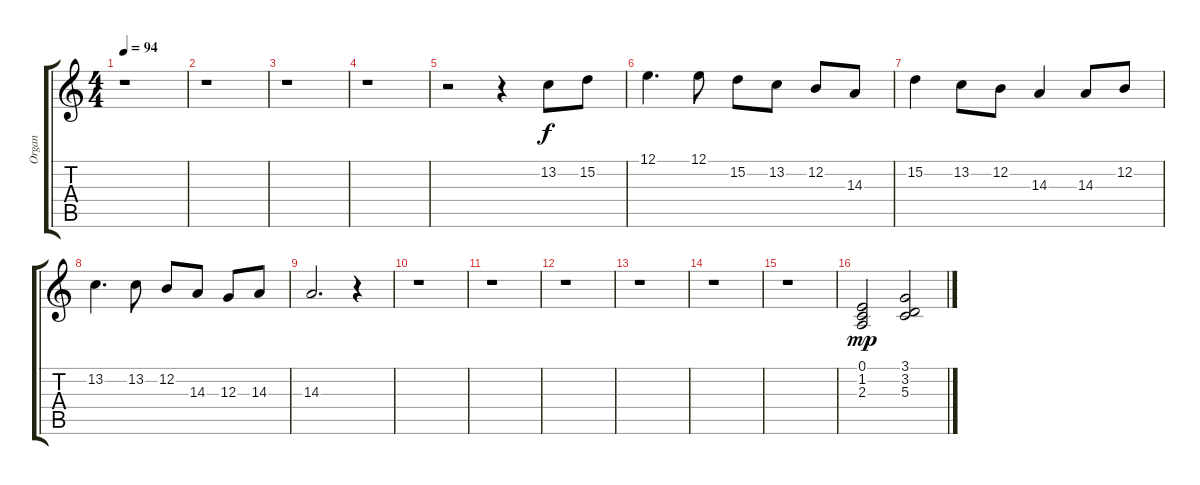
\track ("Organ" "Organ") {instrument drawbarorgan}
\staff {score tabs}
\tuning (E4 B3 G3 D3 A2 E2) {hide}
\ts (4 4)
\tempo 94
\clef g2
\ks c
r.1{dy f instrument drawbarorgan} |
r.1 |
r.1 |
r.1 |
r.2 r.4 13.2.8 15.2.8 |
12.1.4{d} 12.1.8 15.2.8 13.2.8 12.2.8 14.3.8 |
15.2.4 13.2.8 12.2.8 14.3.4 14.3.8 12.2.8 |
13.2.4{d} 13.2.8 12.2.8 14.3.8 12.3.8 14.3.8 |
14.3.2{d} r.4 |
r.1 |
r.1 |
r.1 |
r.1 |
r.1 |
r.1 |
(0.1 1.2 2.3).2{dy mp} (3.1 3.2 5.3).2
